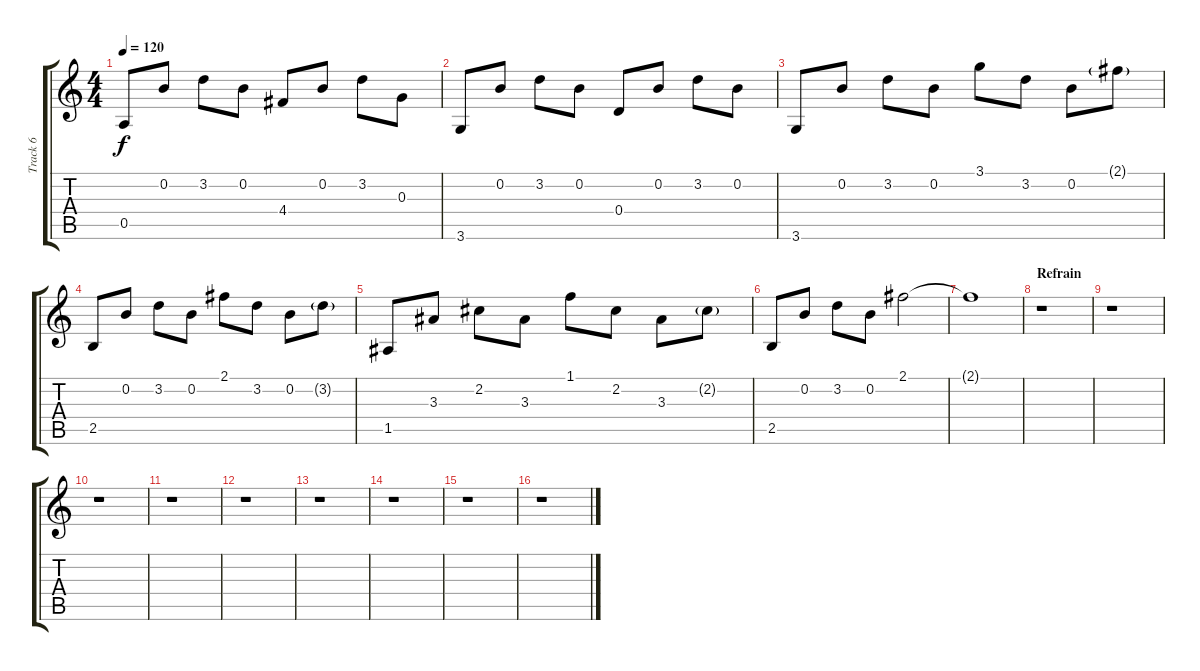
\track ("Track 6" "Track 6") {instrument acousticguitarsteel}
\staff {score tabs}
\tuning (E4 B3 G3 D3 A2 E2) {hide}
\ts (4 4)
\tempo 120
\clef g2
\ks c
0.5.8{dy f} 0.2.8 3.2.8 0.2.8 4.4.8 0.2.8 3.2.8 0.3.8 |
3.6.8 0.2.8 3.2.8 0.2.8 0.4.8 0.2.8 3.2.8 0.2.8 |
3.6.8 0.2.8 3.2.8 0.2.8 3.1.8 3.2.8 0.2.8 2.1{g}.8 |
2.5.8 0.2.8 3.2.8 0.2.8 2.1.8 3.2.8 0.2.8 3.2{g}.8 |
1.5.8 3.3.8 2.2.8 3.3.8 1.1.8 2.2.8 3.3.8 2.2{g}.8 |
2.5.8 0.2.8 3.2.8 0.2.8 2.1.2 |
2.1{t}.1 |
\section ("" "Refrain")
r.1 |
r.1 |
r.1 |
r.1 |
r.1 |
r.1 |
r.1 |
r.1 |
r.1
